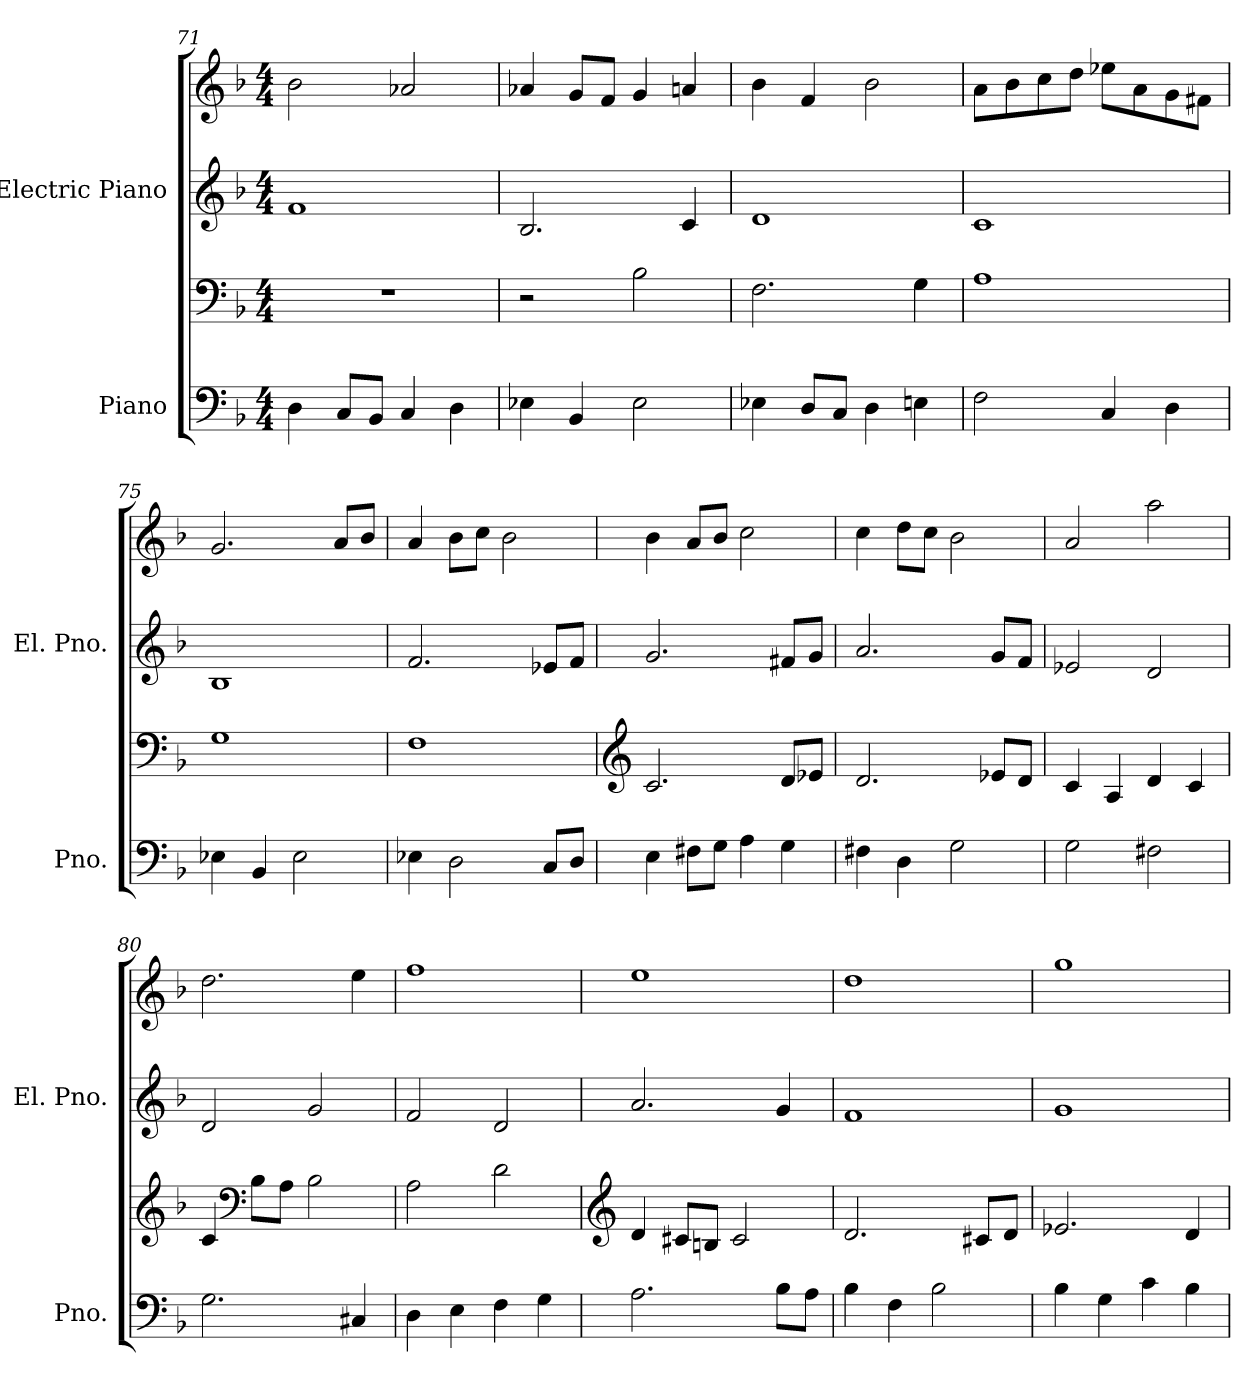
**kern	**kern	**kern	**kern
*part2	*part2	*part1	*part1
*staff4	*staff3	*staff2	*staff1
*I"Piano	*	*I"Electric Piano	*
*I'Pno.	*	*I'El. Pno.	*
*clefF4	*clefF4	*clefG2	*clefG2
*k[b-]	*k[b-]	*k[b-]	*k[b-]
*M4/4	*M4/4	*M4/4	*M4/4
=71	=71	=71	=71
4D\	1r	1f	2b-\
8C/L	.	.	.
8BB-/J	.	.	.
4C/	.	.	2a-X/
4D\	.	.	.
=72	=72	=72	=72
4E-X\	2r	2.B-/	4a-X/
4BB-/	.	.	8g/L
.	.	.	8f/J
2E-\	2B-\	.	4g/
.	.	4c/	4an/
=73	=73	=73	=73
4E-X\	2.F\	1d	4b-\
8D/L	.	.	4f/
8C/J	.	.	.
4D\	.	.	2b-\
4En\	4G\	.	.
=74	=74	=74	=74
2F\	1A	1c	8a\L
.	.	.	8b-\
.	.	.	8cc\
.	.	.	8dd\J
4C/	.	.	8ee-X\L
.	.	.	8a\
4D\	.	.	8g\
.	.	.	8f#X\J
=75	=75	=75	=75
4E-X\	1G	1B-	2.g/
4BB-/	.	.	.
2E-\	.	.	.
.	.	.	8a/L
.	.	.	8b-/J
!!LO:PB:g=z
=76	=76	=76	=76
4E-X\	1F	2.f/	4a/
2D\	.	.	8b-\L
.	.	.	8cc\J
.	.	.	2b-\
8C/L	.	8e-X/L	.
8D/J	.	8f/J	.
=77	=77	=77	=77
*	*clefG2	*	*
4E\	2.c/	2.g/	4b-\
8F#X\L	.	.	8a/L
8G\J	.	.	8b-/J
4A\	.	.	2cc\
4G\	8d/L	8f#X/L	.
.	8e-X/J	8g/J	.
=78	=78	=78	=78
4F#X\	2.d/	2.a/	4cc\
4D\	.	.	8dd\L
.	.	.	8cc\J
2G\	.	.	2b-\
.	8e-X/L	8g/L	.
.	8d/J	8f/J	.
=79	=79	=79	=79
2G\	4c/	2e-X/	2a/
.	4A/	.	.
2F#X\	4d/	2d/	2aa\
.	4c/	.	.
=80	=80	=80	=80
2.G\	4c/	2d/	2.dd\
*	*clefF4	*	*
.	8B-\L	.	.
.	8A\J	.	.
.	2B-\	2g/	.
4C#X/	.	.	4ee\
!!LO:LB:g=z
=81	=81	=81	=81
4D\	2A\	2f/	1ff
4E\	.	.	.
4F\	2d\	2d/	.
4G\	.	.	.
=82	=82	=82	=82
*	*clefG2	*	*
2.A\	4d/	2.a/	1ee
.	8c#X/L	.	.
.	8Bn/J	.	.
.	2c#/	.	.
8B-\L	.	4g/	.
8A\J	.	.	.
=83	=83	=83	=83
4B-\	2.d/	1f	1dd
4F\	.	.	.
2B-\	.	.	.
.	8c#X/L	.	.
.	8d/J	.	.
=84	=84	=84	=84
4B-\	2.e-X/	1g	1gg
4G\	.	.	.
4c\	.	.	.
4B-\	4d/	.	.
=	=	=	=
*-	*-	*-	*-
